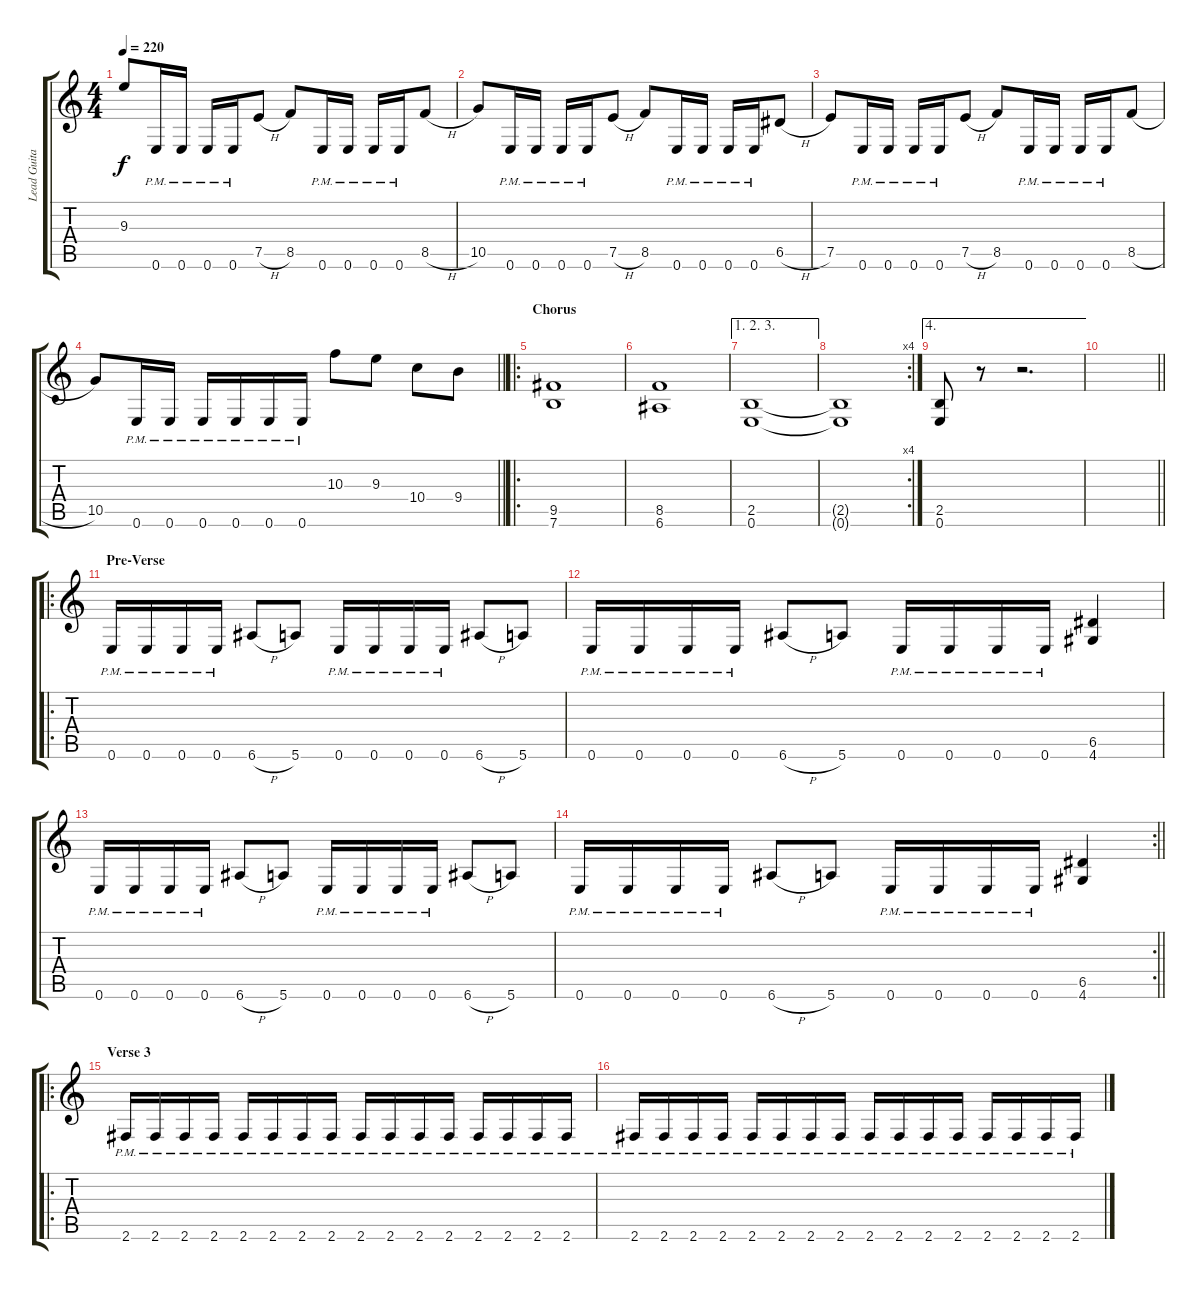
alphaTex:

\track ("Lead Guitar" "Lead Guita") {instrument distortionguitar}
\staff {score tabs}
\tuning (E4 B3 G3 D3 A2 E2) {hide}
\ts (4 4)
\tempo 220
\clef g2
\ks c
9.3.8{dy f} 0.6{pm}.16 0.6{pm}.16 0.6{pm}.16 0.6{pm}.16 7.5{h}.8 8.5.8 0.6{pm}.16 0.6{pm}.16 0.6{pm}.16 0.6{pm}.16 8.5{h}.8 |
10.5.8 0.6{pm}.16 0.6{pm}.16 0.6{pm}.16 0.6{pm}.16 7.5{h}.8 8.5.8 0.6{pm}.16 0.6{pm}.16 0.6{pm}.16 0.6{pm}.16 6.5{h}.8 |
7.5.8 0.6{pm}.16 0.6{pm}.16 0.6{pm}.16 0.6{pm}.16 7.5{h}.8 8.5.8 0.6{pm}.16 0.6{pm}.16 0.6{pm}.16 0.6{pm}.16 8.5{h}.8 |
\barLineRight lightlight
10.5.8 0.6{pm}.16 0.6{pm}.16 0.6{pm}.16 0.6{pm}.16 0.6{pm}.16 0.6{pm}.16 10.3.8 9.3.8 10.4.8 9.4.8 |
\ro
\section ("" "Chorus")
(9.5 7.6).1 |
(8.5 6.6).1 |
\ae (1 2 3)
(2.5 0.6).1 |
\rc 4
(2.5{t} 0.6{t}).1 |
\ae 4
(2.5 0.6).8 r.8 r.2{d} |
\barLineRight lightlight
|
\ro
\section ("" "Pre-Verse")
0.6{pm}.16 0.6{pm}.16 0.6{pm}.16 0.6{pm}.16 6.6{h}.8 5.6.8 0.6{pm}.16 0.6{pm}.16 0.6{pm}.16 0.6{pm}.16 6.6{h}.8 5.6.8 |
0.6{pm}.16 0.6{pm}.16 0.6{pm}.16 0.6{pm}.16 6.6{h}.8 5.6.8 0.6{pm}.16 0.6{pm}.16 0.6{pm}.16 0.6{pm}.16 (6.5 4.6).4 |
0.6{pm}.16 0.6{pm}.16 0.6{pm}.16 0.6{pm}.16 6.6{h}.8 5.6.8 0.6{pm}.16 0.6{pm}.16 0.6{pm}.16 0.6{pm}.16 6.6{h}.8 5.6.8 |
\rc 2
\barLineRight lightlight
0.6{pm}.16 0.6{pm}.16 0.6{pm}.16 0.6{pm}.16 6.6{h}.8 5.6.8 0.6{pm}.16 0.6{pm}.16 0.6{pm}.16 0.6{pm}.16 (6.5 4.6).4 |
\ro
\section ("" "Verse 3")
2.6{pm}.16 2.6{pm}.16 2.6{pm}.16 2.6{pm}.16 2.6{pm}.16 2.6{pm}.16 2.6{pm}.16 2.6{pm}.16 2.6{pm}.16 2.6{pm}.16 2.6{pm}.16 2.6{pm}.16 2.6{pm}.16 2.6{pm}.16 2.6{pm}.16 2.6{pm}.16 |
2.6{pm}.16 2.6{pm}.16 2.6{pm}.16 2.6{pm}.16 2.6{pm}.16 2.6{pm}.16 2.6{pm}.16 2.6{pm}.16 2.6{pm}.16 2.6{pm}.16 2.6{pm}.16 2.6{pm}.16 2.6{pm}.16 2.6{pm}.16 2.6{pm}.16 2.6{pm}.16
